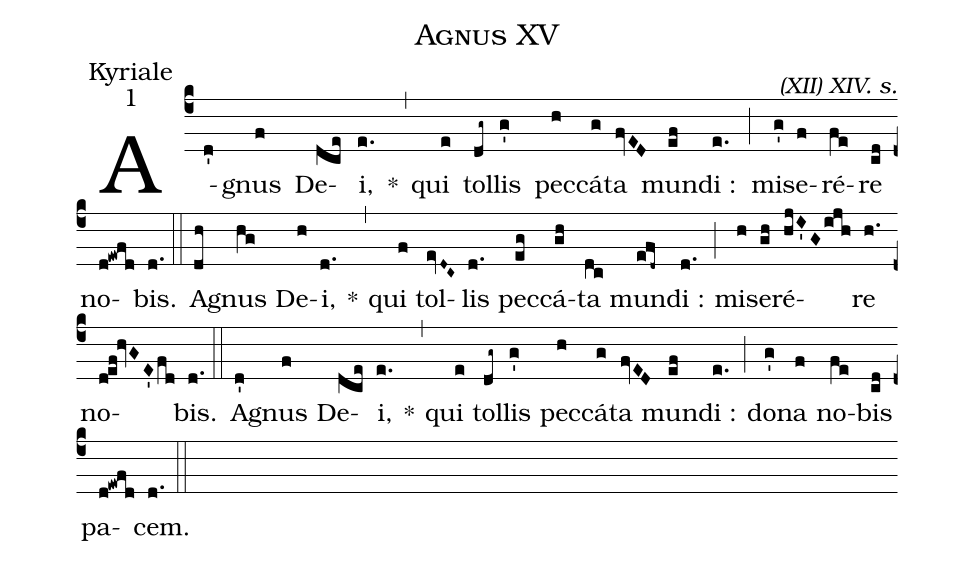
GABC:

name:Agnus XV;
office-part:Kyriale;
mode:1;
commentary:(XII) XIV. s.;
%%
(c4) A(d')gnus(f) De(dce)i,(e.) *(,) qui(e) tol(dg~)lis(g') pec(h)cá(g)ta(fvED) mun(ef)di :(e.) (;) mi(g')se(f)ré(fe)re(cd) no(d!ewfd)bis.(d.) (::)
A(dh)gnus(hg) De(h)i,(d.) *(,) qui(f) tol(evD~C~)lis(d.) pec(eg)cá(gh)ta(dc) mun(efd~)di :(d.) (;) mi(h)se(gh)ré(hjI'Gijh)re(h.) no(def!hvGE'fd)bis.(d.) (::)
A(d')gnus(f) De(dce)i,(e.) *(,) qui(e) tol(dg~)lis(g') pec(h)cá(g)ta(fvED) mun(ef)di :(e.) (;) do(g')na(f) no(fe)bis(cd) pa(d!ewfd)cem.(d.) (::)
